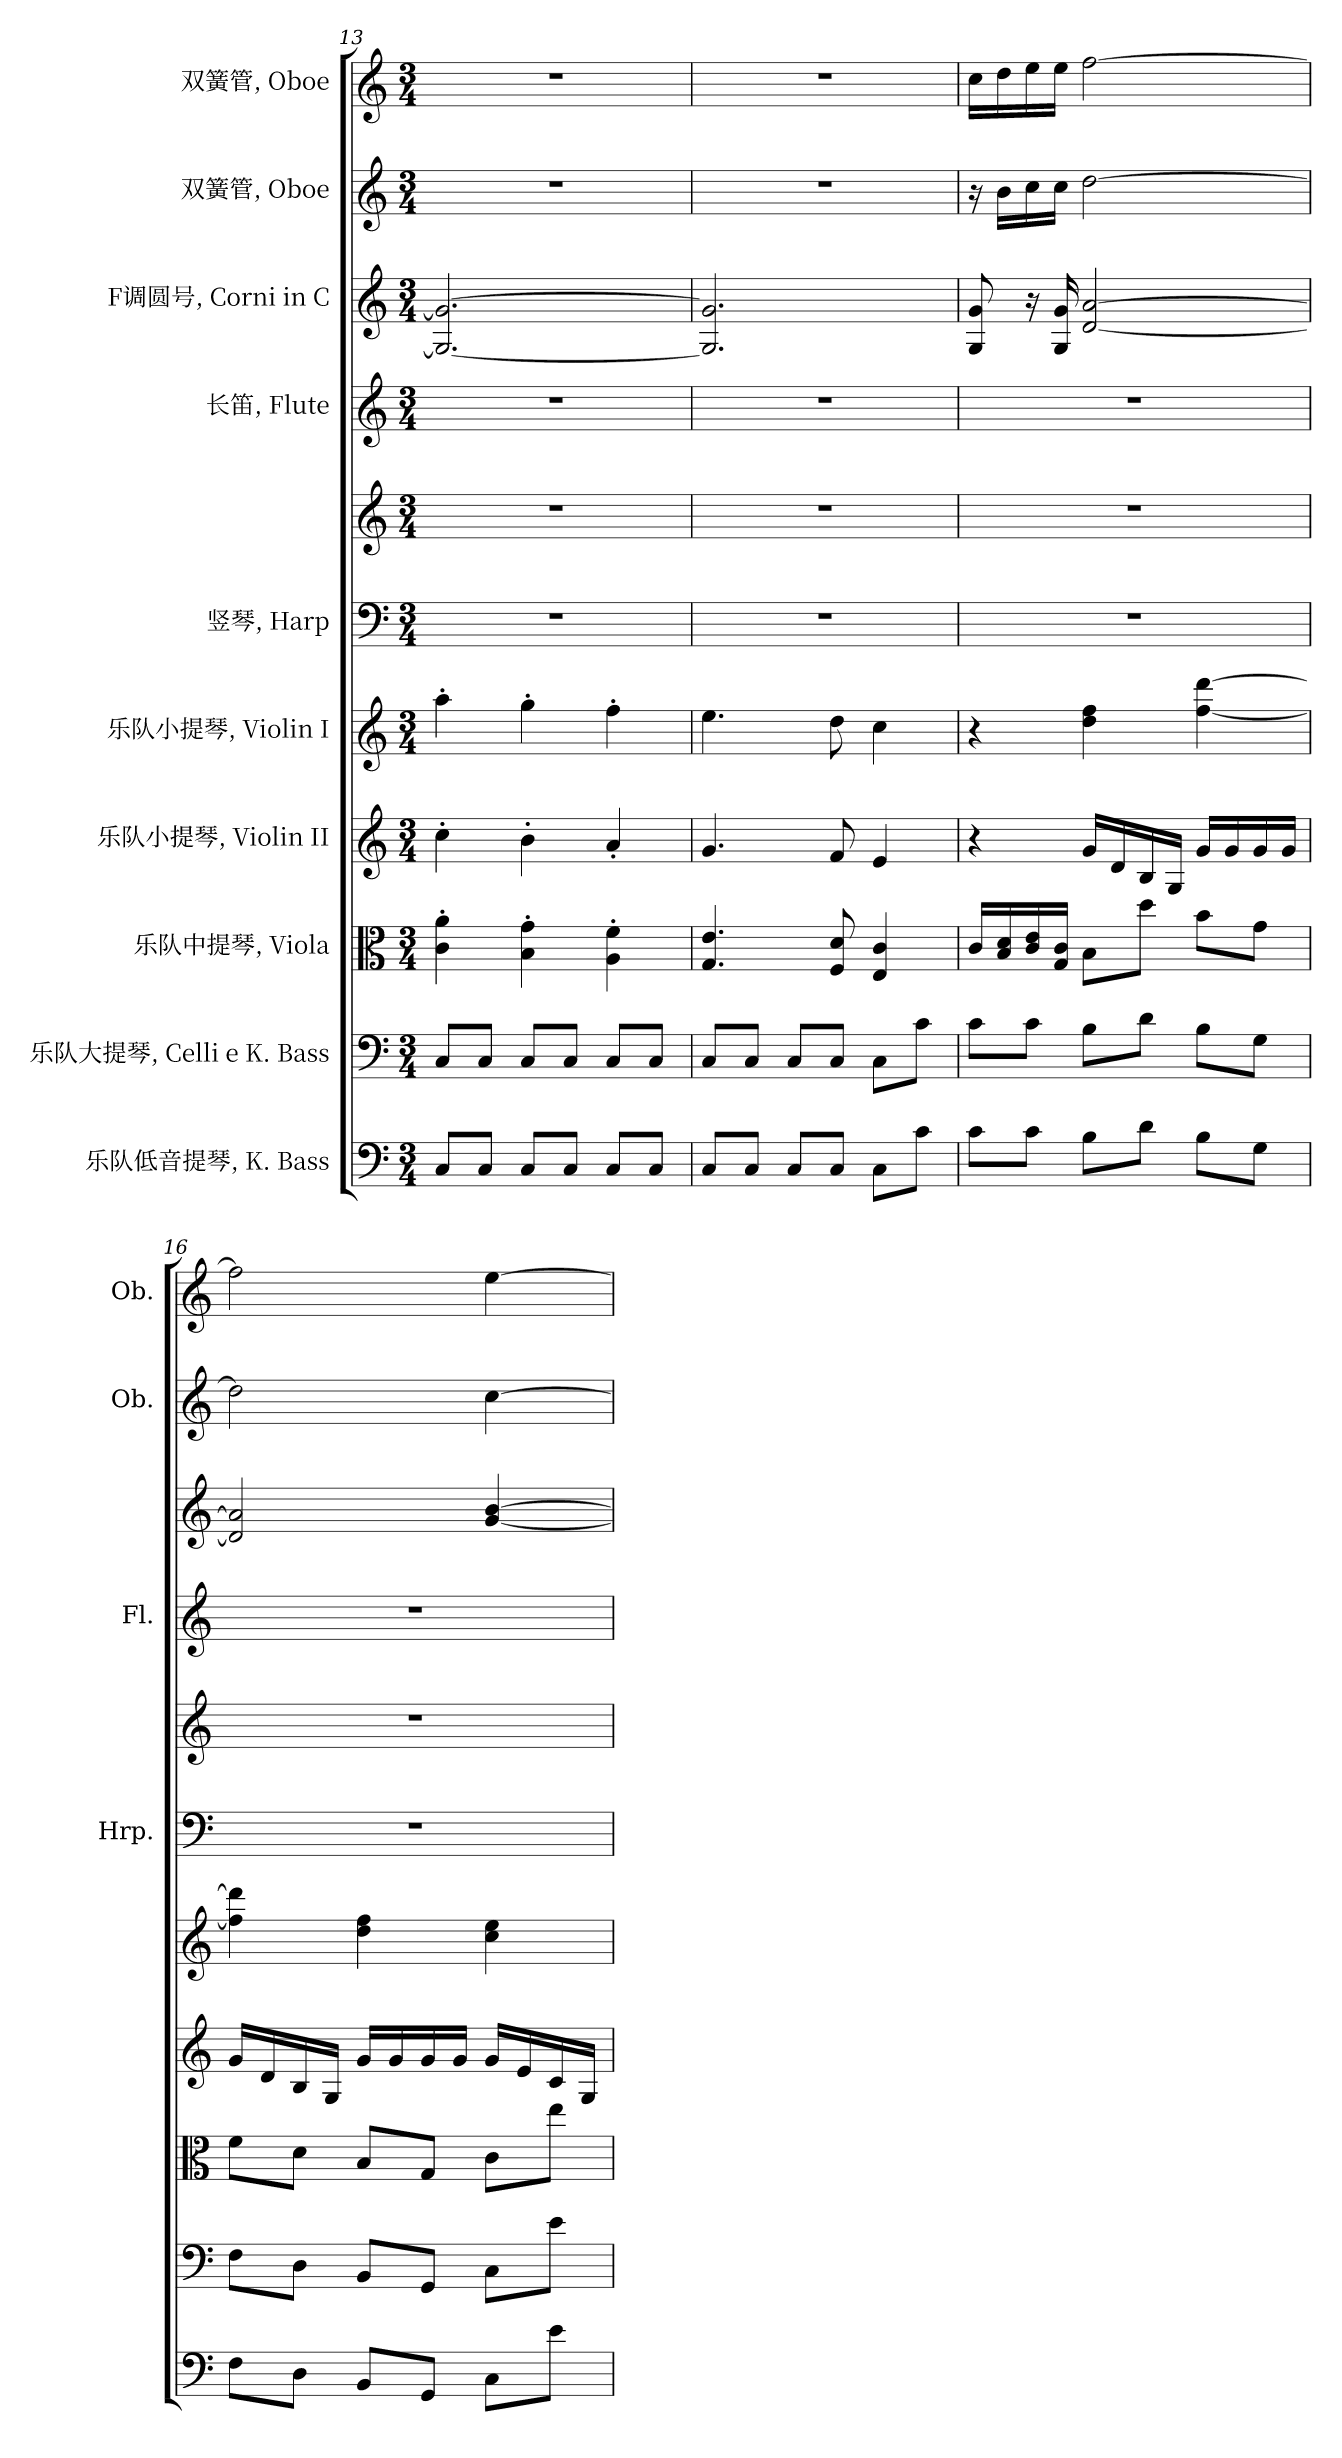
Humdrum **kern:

**kern	**kern	**kern	**kern	**kern	**kern	**kern	**kern	**kern	**kern	**kern
*part10	*part9	*part8	*part7	*part6	*part5	*part5	*part4	*part3	*part2	*part1
*staff11	*staff10	*staff9	*staff8	*staff7	*staff6	*staff5	*staff4	*staff3	*staff2	*staff1
*I"乐队低音提琴, K. Bass	*I"乐队大提琴, Celli e K. Bass	*I"乐队中提琴, Viola	*I"乐队小提琴, Violin II	*I"乐队小提琴, Violin I	*I"竖琴, Harp	*	*I"长笛, Flute	*I"F调圆号, Corni in C	*I"双簧管, Oboe	*I"双簧管, Oboe
*	*	*	*	*	*I'Hrp.	*	*I'Fl.	*	*I'Ob.	*I'Ob.
*clefF4	*clefF4	*clefC3	*clefG2	*clefG2	*clefF4	*clefG2	*clefG2	*clefG2	*clefG2	*clefG2
*ITrd7c12	*	*	*	*	*	*	*	*ITrd4c7	*	*
*k[]	*k[]	*k[]	*k[]	*k[]	*k[]	*k[]	*k[]	*k[b-]	*k[]	*k[]
*M3/4	*M3/4	*M3/4	*M3/4	*M3/4	*M3/4	*M3/4	*M3/4	*M3/4	*M3/4	*M3/4
=13	=13	=13	=13	=13	=13	=13	=13	=13	=13	=13
8CC/L	8C/L	4c\' 4a\'	4cc'\	4aa'\	2.r	2.r	2.r	2.C/_ 2.c/_	2.r	2.r
8CC/J	8C/J	.	.	.	.	.	.	.	.	.
8CC/L	8C/L	4B\' 4g\'	4b'\	4gg'\	.	.	.	.	.	.
8CC/J	8C/J	.	.	.	.	.	.	.	.	.
8CC/L	8C/L	4A\' 4f\'	4a'/	4ff'\	.	.	.	.	.	.
8CC/J	8C/J	.	.	.	.	.	.	.	.	.
=14	=14	=14	=14	=14	=14	=14	=14	=14	=14	=14
8CC/L	8C/L	4.G/ 4.e/	4.g/	4.ee\	2.r	2.r	2.r	2.C/] 2.c/]	2.r	2.r
8CC/J	8C/J	.	.	.	.	.	.	.	.	.
8CC/L	8C/L	.	.	.	.	.	.	.	.	.
8CC/J	8C/J	8F/ 8d/	8f/	8dd\	.	.	.	.	.	.
8CC\L	8C\L	4E/ 4c/	4e/	4cc\	.	.	.	.	.	.
8C\J	8c\J	.	.	.	.	.	.	.	.	.
!!LO:PB:g=z
=15	=15	=15	=15	=15	=15	=15	=15	=15	=15	=15
8C\L	8c\L	16c/LL	4r	4r	2.r	2.r	2.r	8C/ 8c/	16r	16cc\LL
.	.	16B/ 16d/	.	.	.	.	.	.	16b\LL	16dd\
8C\J	8c\J	16c/ 16e/	.	.	.	.	.	16r	16cc\	16ee\
.	.	16G/ 16c/JJ	.	.	.	.	.	16C/ 16c/	16cc\JJ	16ee\JJ
8BB\L	8B\L	8B\L	16g/LL	4dd\ 4ff\	.	.	.	[2G/ [2d/	[2dd\	[2ff\
.	.	.	16d/	.	.	.	.	.	.	.
8D\J	8d\J	8dd\J	16B/	.	.	.	.	.	.	.
.	.	.	16G/JJ	.	.	.	.	.	.	.
8BB\L	8B\L	8b\L	16g/LL	[4ff\ [4ddd\	.	.	.	.	.	.
.	.	.	16g/	.	.	.	.	.	.	.
8GG\J	8G\J	8g\J	16g/	.	.	.	.	.	.	.
.	.	.	16g/JJ	.	.	.	.	.	.	.
=16	=16	=16	=16	=16	=16	=16	=16	=16	=16	=16
8FF\L	8F\L	8f\L	16g/LL	4ff\] 4ddd\]	2.r	2.r	2.r	2G/] 2d/]	2dd\]	2ff\]
.	.	.	16d/	.	.	.	.	.	.	.
8DD\J	8D\J	8d\J	16B/	.	.	.	.	.	.	.
.	.	.	16G/JJ	.	.	.	.	.	.	.
8BBB/L	8BB/L	8B/L	16g/LL	4dd\ 4ff\	.	.	.	.	.	.
.	.	.	16g/	.	.	.	.	.	.	.
8GGG/J	8GG/J	8G/J	16g/	.	.	.	.	.	.	.
.	.	.	16g/JJ	.	.	.	.	.	.	.
8CC\L	8C\L	8c\L	16g/LL	4cc\ 4ee\	.	.	.	[4c/ [4e/	[4cc\	[4ee\
.	.	.	16e/	.	.	.	.	.	.	.
8E\J	8e\J	8ee\J	16c/	.	.	.	.	.	.	.
.	.	.	16G/JJ	.	.	.	.	.	.	.
=	=	=	=	=	=	=	=	=	=	=
*-	*-	*-	*-	*-	*-	*-	*-	*-	*-	*-
